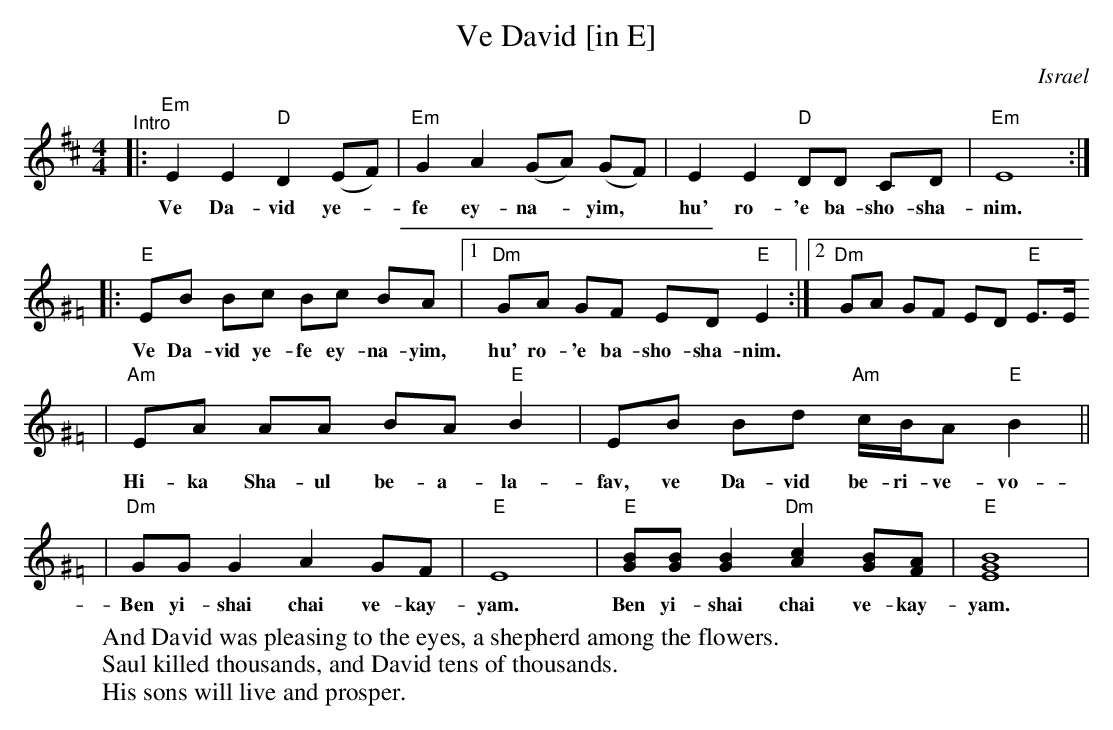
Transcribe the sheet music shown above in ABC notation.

X:1
T: Ve David [in E]
O: Israel
M: 4/4
L: 1/8
K: Edor
"^Intro"\
|: "Em"E2 E2 "D"D2 (EF) | "Em"G2 A2 (GA) (GF) | E2 E2 "D"DD CD | "Em"E8 :|
w: Ve Da-vid ye-*fe ey-na-*yim,* hu' ro-'e ba-sho-sha-nim.
%%sep 5 5 200
K: Ephr^G=F
|: "E"EB Bc Bc BA |[1 "Dm"GA GF ED "E"E2 :|[2 "Dm"GA GF ED "E"E3/2E/
w: Ve Da-vid ye-fe ey-na-yim, hu' ro-'e ba-sho-sha-nim.
| "Am"EA AA BA "E"B2 | EB Bd "Am"c/B/A "E"B2 ||
w: Hi-ka Sha-ul be-a-la-fav, ve Da-vid be-ri-ve-vo-tav.
| "Dm"GG G2 A2 GF | "E"E8 | "E"[GB][GB] [G2B2] "Dm"[A2c2] [GB][FA] | "E"[B8E8G8] |
w: Ben yi-shai chai ve-kay-yam.  Ben yi-shai chai ve-kay-yam.
W: And David was pleasing to the eyes, a shepherd among the flowers.
W: Saul killed thousands, and David tens of thousands.
W: His sons will live and prosper.
